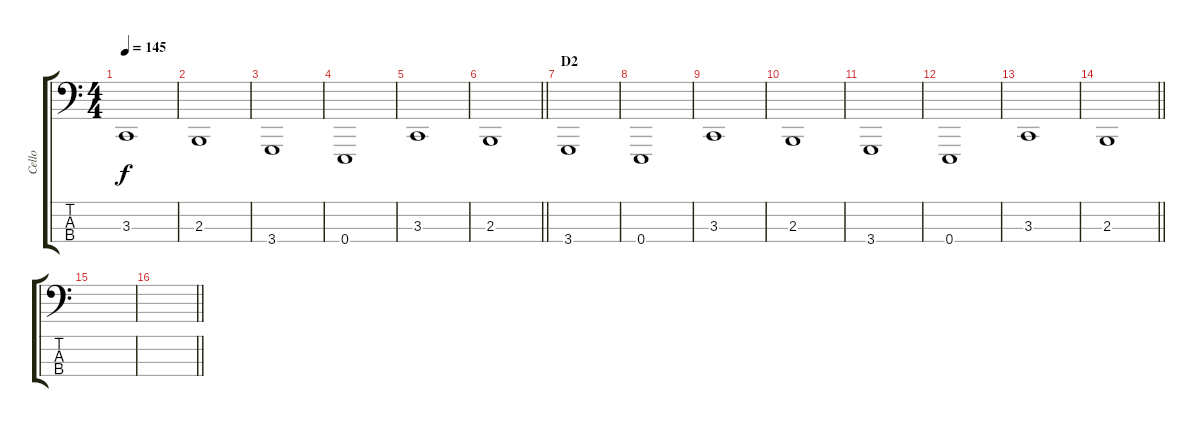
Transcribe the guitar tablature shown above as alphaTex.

\track ("Cello" "Cello") {instrument cello bank 255}
\staff {score tabs}
\tuning (G2 D2 A1 E1) {hide}
\ts (4 4)
\tempo 145
\clef f4
\ks c
3.3.1{dy f} |
2.3.1 |
3.4.1 |
0.4.1 |
3.3.1 |
\barLineRight lightlight
2.3.1 |
\section ("" "D2")
3.4.1 |
0.4.1 |
3.3.1 |
2.3.1 |
3.4.1 |
0.4.1 |
3.3.1 |
\barLineRight lightlight
2.3.1 |
|
\barLineRight lightlight
